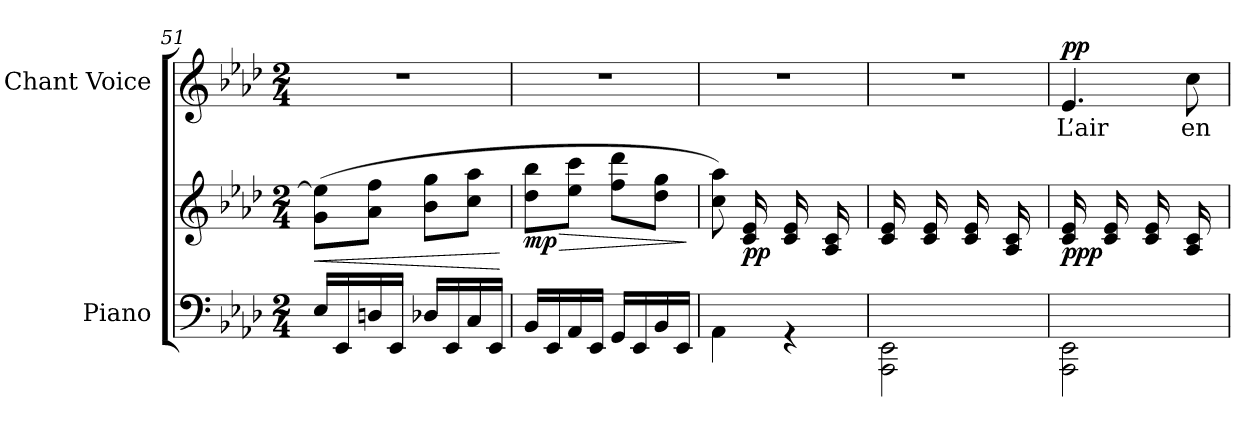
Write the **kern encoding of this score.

**kern	**kern	**dynam	**kern	**text	**dynam
*part2	*part2	*part2	*part1	*part1	*part1
*staff3	*staff2	*staff2/3	*staff1	*staff1	*staff1
*I"Piano	*	*	*I"Chant Voice	*	*
*I'Pno	*	*	*	*	*
*clefF4	*clefG2	*	*clefG2	*	*
*k[b-e-a-d-]	*k[b-e-a-d-]	*	*k[b-e-a-d-]	*	*
*M2/4	*M2/4	*	*M2/4	*	*
=51	=51	=51	=51	=51	=51
!	!	!LO:HP:b	!	!	!
16E-/LL	(>8g\ 8ee-\]L	<	2r	.	.
16EE-/	.	.	.	.	.
16Dn/	8a-\ 8ff\J	.	.	.	.
16EE-/JJ	.	.	.	.	.
16D-X/LL	8b-\ 8gg\L	.	.	.	.
16EE-/	.	.	.	.	.
16C/	8cc\ 8aa-\J	.	.	.	.
16EE-/JJ	.	.	.	.	.
.	.	[	.	.	.
=52	=52	=52	=52	=52	=52
!	!	!LO:HP:b	!	!	!
!	!	!LO:DY:n=1:b	!	!	!
16BB-/LL	8dd-\ 8bb-\L	> mp	2r	.	.
16EE-/	.	.	.	.	.
16AA-/	8ee-\ 8ccc\J	.	.	.	.
16EE-/JJ	.	.	.	.	.
16GG/LL	8ff\ 8ddd-\L	.	.	.	.
16EE-/	.	.	.	.	.
16BB-/	8dd-\ 8gg\J	.	.	.	.
16EE-/JJ	.	.	.	.	.
.	.	]	.	.	.
=53	=53	=53	=53	=53	=53
*^	*	*	*	*	*
8.ryy	4AA-\	8cc\ 8aa-\)	.	2r	.	.
!	!	!	!LO:DY:b	!	!	!
.	.	(>16c/ 16e-/LL	pp	.	.	.
16E-/JJ	.	16ryy	.	.	.	.
16ryy	4rGG	16c/ 16e-/LL	.	.	.	.
16E-/	.	16ryy	.	.	.	.
16ryy	.	16A-/ 16c/	.	.	.	.
16E-/JJ)	.	16ryy	.	.	.	.
!!LO:LB:g=z
=54	=54	=54	=54	=54	=54	=54
16ryy	2AAA-\ 2EE-\	(>16c/ 16e-/LL	.	2r	.	.
16E-/	.	16ryy	.	.	.	.
16ryy	.	16c/ 16e-/	.	.	.	.
16E-/JJ	.	16ryy	.	.	.	.
16ryy	.	16c/ 16e-/LL	.	.	.	.
16E-/	.	16ryy	.	.	.	.
16ryy	.	16A-/ 16c/	.	.	.	.
16E-/JJ)	.	16ryy	.	.	.	.
=55	=55	=55	=55	=55	=55	=55
!	!	!	!LO:DY:b	!	!LO:LY:b	!LO:DY:a
16ryy	2AAA-\ 2EE-\	(>16c/ 16e-/LL	ppp	4.e-/	L’air	pp
16E-/	.	16ryy	.	.	.	.
16ryy	.	16c/ 16e-/	.	.	.	.
16E-/JJ	.	16ryy	.	.	.	.
16ryy	.	16c/ 16e-/LL	.	.	.	.
16E-/	.	16ryy	.	.	.	.
!	!	!	!	!	!LO:LY:b	!
16ryy	.	16A-/ 16c/	.	8cc\	en-	.
16E-/JJ)	.	16ryy	.	.	.	.
*v	*v	*	*	*	*	*
=	=	=	=	=	=
*-	*-	*-	*-	*-	*-
